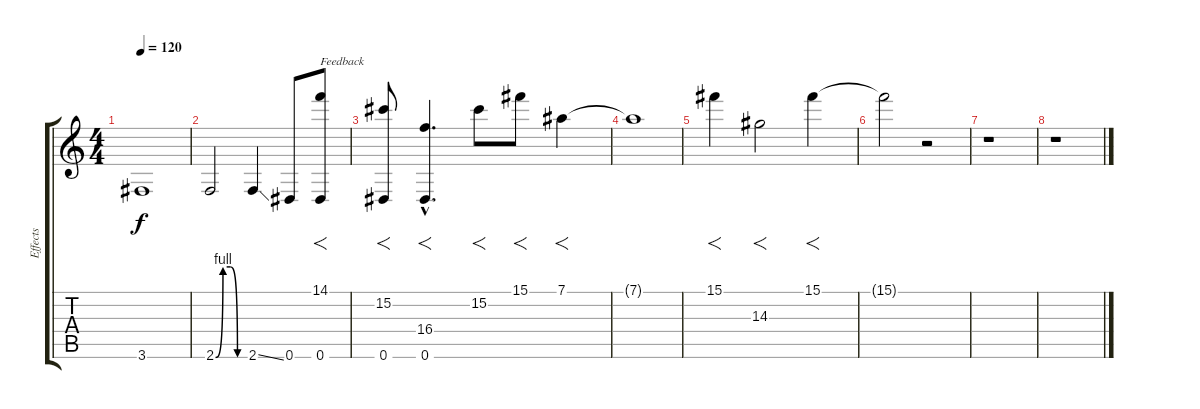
\track ("Effects" "Effects") {instrument overdrivenguitar}
\staff {score tabs}
\tuning (Eb4 Bb3 Gb3 Db3 Ab2 Eb2) {hide}
\ts (4 4)
\tempo 120
\clef g2
\ks c
3.6{t}.1{dy f} |
2.6{be (custom 0 0 15 4 30 4 45 0 60 0)}.2 2.6{ss}.4 0.6.8 (14.1 0.6).8{f txt "Feedback"} |
(15.2 0.6).8{f} (16.4{hac} 0.6{hac}).4{f d} 15.2.8{f} 15.1.8{f} 7.1.4{f} |
7.1{t}.1 |
15.1.4{f} 14.3.2{f} 15.1.4{f} |
15.1{t}.2 r.2 |
r.1 |
r.1
